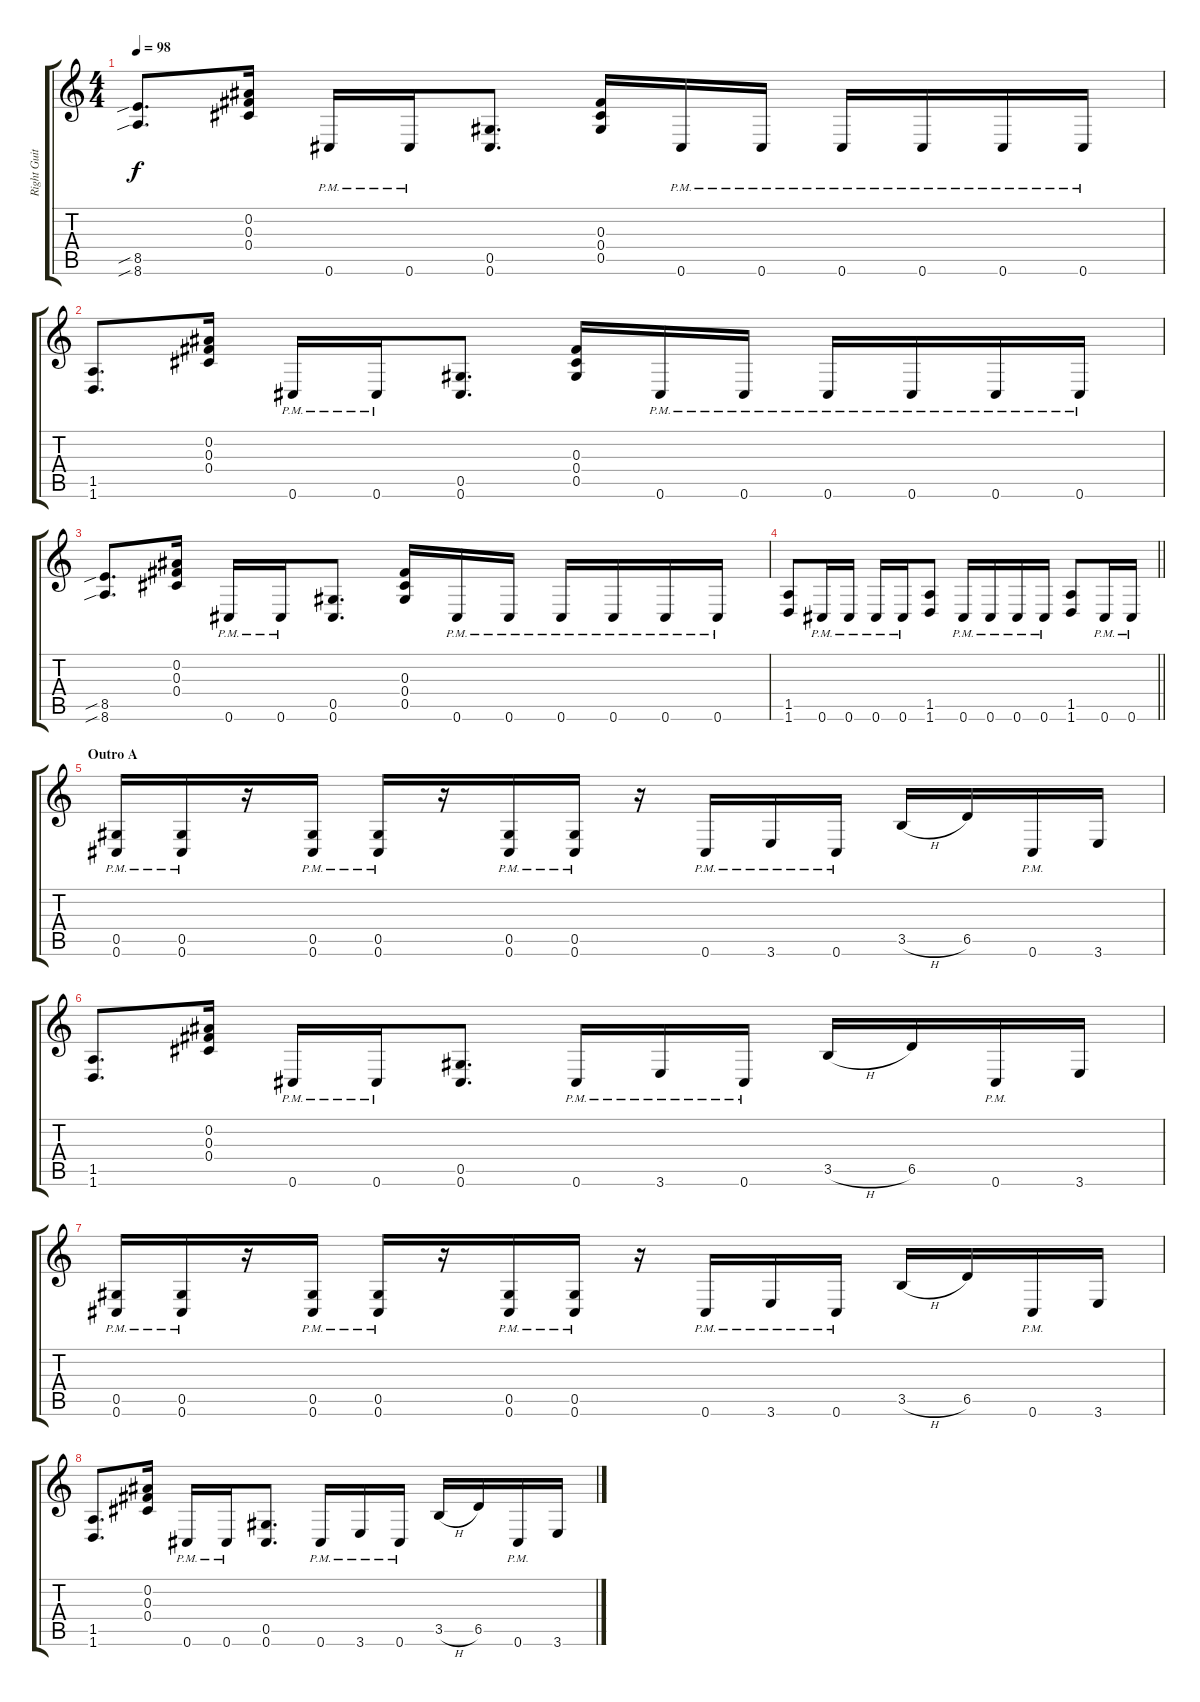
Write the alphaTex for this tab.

\track ("Right Guitar" "Right Guit") {instrument distortionguitar}
\staff {score tabs}
\tuning (Eb4 Bb3 Gb3 Db3 Ab2 Db2) {hide}
\ts (4 4)
\tempo 98
\clef g2
\ks c
(8.5{sib} 8.6{sib}).8{d dy f} (0.2 0.3 0.4).16 0.6{pm}.16 0.6{pm}.16 (0.5 0.6).8{d} (0.3 0.4 0.5).16 0.6{pm}.16 0.6{pm}.16 0.6{pm}.16 0.6{pm}.16 0.6{pm}.16 0.6{pm}.16 |
(1.5 1.6).8{d} (0.2 0.3 0.4).16 0.6{pm}.16 0.6{pm}.16 (0.5 0.6).8{d} (0.3 0.4 0.5).16 0.6{pm}.16 0.6{pm}.16 0.6{pm}.16 0.6{pm}.16 0.6{pm}.16 0.6{pm}.16 |
(8.5{sib} 8.6{sib}).8{d} (0.2 0.3 0.4).16 0.6{pm}.16 0.6{pm}.16 (0.5 0.6).8{d} (0.3 0.4 0.5).16 0.6{pm}.16 0.6{pm}.16 0.6{pm}.16 0.6{pm}.16 0.6{pm}.16 0.6{pm}.16 |
\barLineRight lightlight
(1.5 1.6).8 0.6{pm}.16 0.6{pm}.16 0.6{pm}.16 0.6{pm}.16 (1.5 1.6).8 0.6{pm}.16 0.6{pm}.16 0.6{pm}.16 0.6{pm}.16 (1.5 1.6).8 0.6{pm}.16 0.6{pm}.16 |
\section ("" "Outro A")
(0.5{pm} 0.6{pm}).16 (0.5{pm} 0.6{pm}).16 r.16 (0.5{pm} 0.6{pm}).16 (0.5{pm} 0.6{pm}).16 r.16 (0.5{pm} 0.6{pm}).16 (0.5{pm} 0.6{pm}).16 r.16 0.6{pm}.16 3.6{pm}.16 0.6{pm}.16 3.5{h}.16 6.5.16 0.6{pm}.16 3.6.16 |
(1.5 1.6).8{d} (0.2 0.3 0.4).16 0.6{pm}.16 0.6{pm}.16 (0.5 0.6).8{d} 0.6{pm}.16 3.6{pm}.16 0.6{pm}.16 3.5{h}.16 6.5.16 0.6{pm}.16 3.6.16 |
(0.5{pm} 0.6{pm}).16 (0.5{pm} 0.6{pm}).16 r.16 (0.5{pm} 0.6{pm}).16 (0.5{pm} 0.6{pm}).16 r.16 (0.5{pm} 0.6{pm}).16 (0.5{pm} 0.6{pm}).16 r.16 0.6{pm}.16 3.6{pm}.16 0.6{pm}.16 3.5{h}.16 6.5.16 0.6{pm}.16 3.6.16 |
(1.5 1.6).8{d} (0.2 0.3 0.4).16 0.6{pm}.16 0.6{pm}.16 (0.5 0.6).8{d} 0.6{pm}.16 3.6{pm}.16 0.6{pm}.16 3.5{h}.16 6.5.16 0.6{pm}.16 3.6.16
